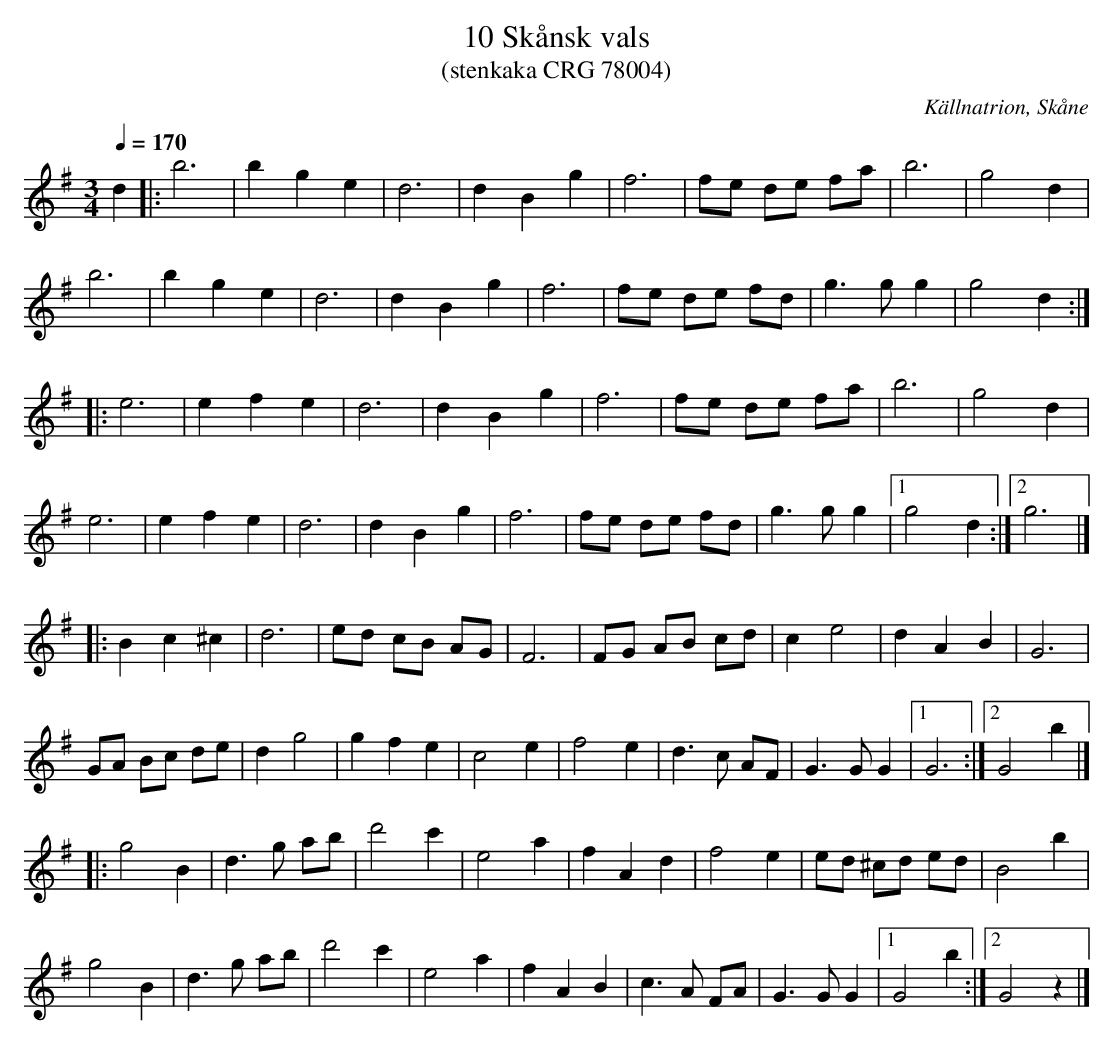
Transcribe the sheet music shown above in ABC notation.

X:1
T:10 Skånsk vals
O:Källnatrion, Skåne
T:(stenkaka CRG 78004)
M:3/4
L:1/4
Q:170
K:G
d|: b3 | b g e | d3 | d B g | f3 | f/e/ d/e/ f/a/ | b3 | g2 d |
b3 | b g e | d3 | d B g | f3 | f/e/ d/e/ f/d/ | g>g g |g2 d :|
|: e3 | e f e | d3 | d B g | f3 | f/e/ d/e/ f/a/ | b3 | g2 d |
e3  |e f e | d3 | d B g | f3 | f/e/ d/e/ f/d/ | g>g g |1 g2 d :|2 g3 |]
|: B c ^c | d3 | e/d/ c/B/ A/G/ | F3 | F/G/ A/B/ c/d/ | c e2 | d A B | G3 |
G/A/ B/c/ d/e/  | d g2 | g f e | c2 e | f2 e | d>c A/F/ | G>G G |1 G3 :|2 G2 b |]
|: g2 B | d>g a/b/ | d'2 c' | e2 a |  f A d | f2 e   | e/d/ ^c/d/ e/d/ | B2 b |
g2 B | d>g a/b/ | d'2 c' | e2 a |  f A B | c>A F/A/ | G>G G |1 G2  b :|2 G2 z |]
